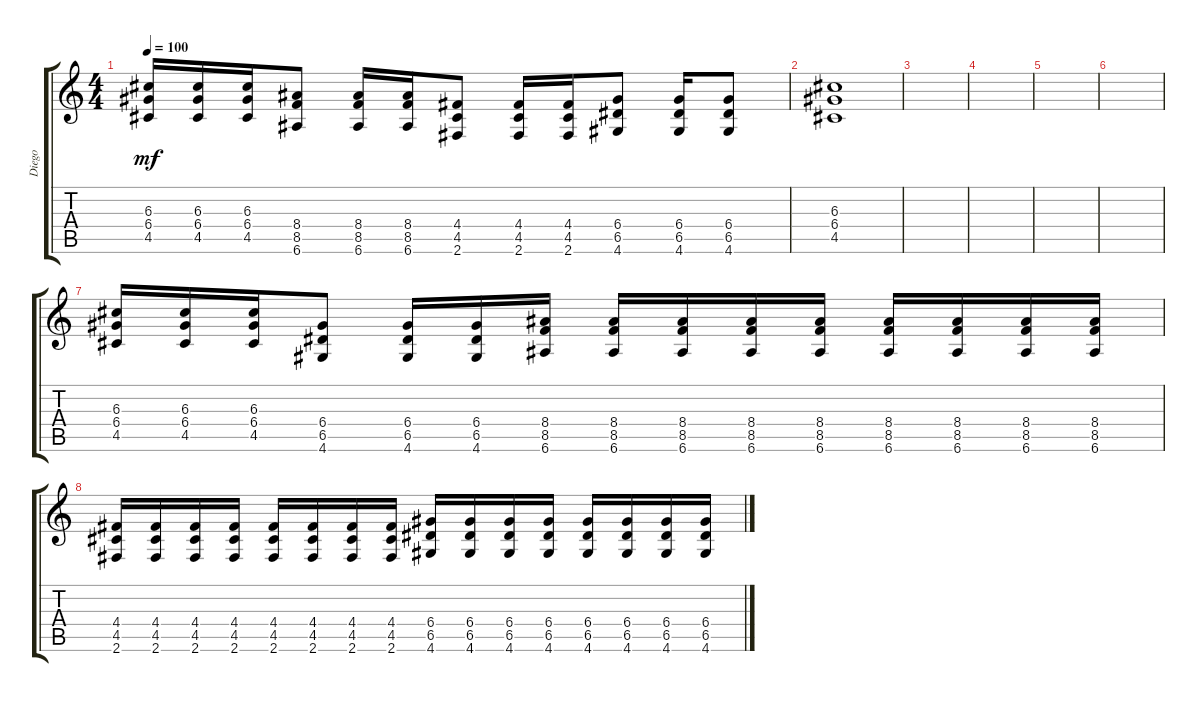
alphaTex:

\track ("Diego" "Diego") {instrument distortionguitar}
\staff {score tabs}
\tuning (E4 B3 G3 D3 A2 E2) {hide}
\ts (4 4)
\tempo 100
\clef g2
\ks c
(6.3 6.4 4.5).16{dy mf} (6.3 6.4 4.5).16 (6.3 6.4 4.5).16 (8.4 8.5 6.6).8 (8.4 8.5 6.6).16 (8.4 8.5 6.6).16 (4.4 4.5 2.6).8 (4.4 4.5 2.6).16 (4.4 4.5 2.6).16 (6.4 6.5 4.6).8 (6.4 6.5 4.6).16 (6.4 6.5 4.6).8 |
(6.3 6.4 4.5).1 |
|
|
|
|
(6.3 6.4 4.5).16 (6.3 6.4 4.5).16 (6.3 6.4 4.5).16 (6.4 6.5 4.6).8 (6.4 6.5 4.6).16 (6.4 6.5 4.6).16 (8.4 8.5 6.6).16 (8.4 8.5 6.6).16 (8.4 8.5 6.6).16 (8.4 8.5 6.6).16 (8.4 8.5 6.6).16 (8.4 8.5 6.6).16 (8.4 8.5 6.6).16 (8.4 8.5 6.6).16 (8.4 8.5 6.6).16 |
(4.4 4.5 2.6).16 (4.4 4.5 2.6).16 (4.4 4.5 2.6).16 (4.4 4.5 2.6).16 (4.4 4.5 2.6).16 (4.4 4.5 2.6).16 (4.4 4.5 2.6).16 (4.4 4.5 2.6).16 (6.4 6.5 4.6).16 (6.4 6.5 4.6).16 (6.4 6.5 4.6).16 (6.4 6.5 4.6).16 (6.4 6.5 4.6).16 (6.4 6.5 4.6).16 (6.4 6.5 4.6).16 (6.4 6.5 4.6).16
